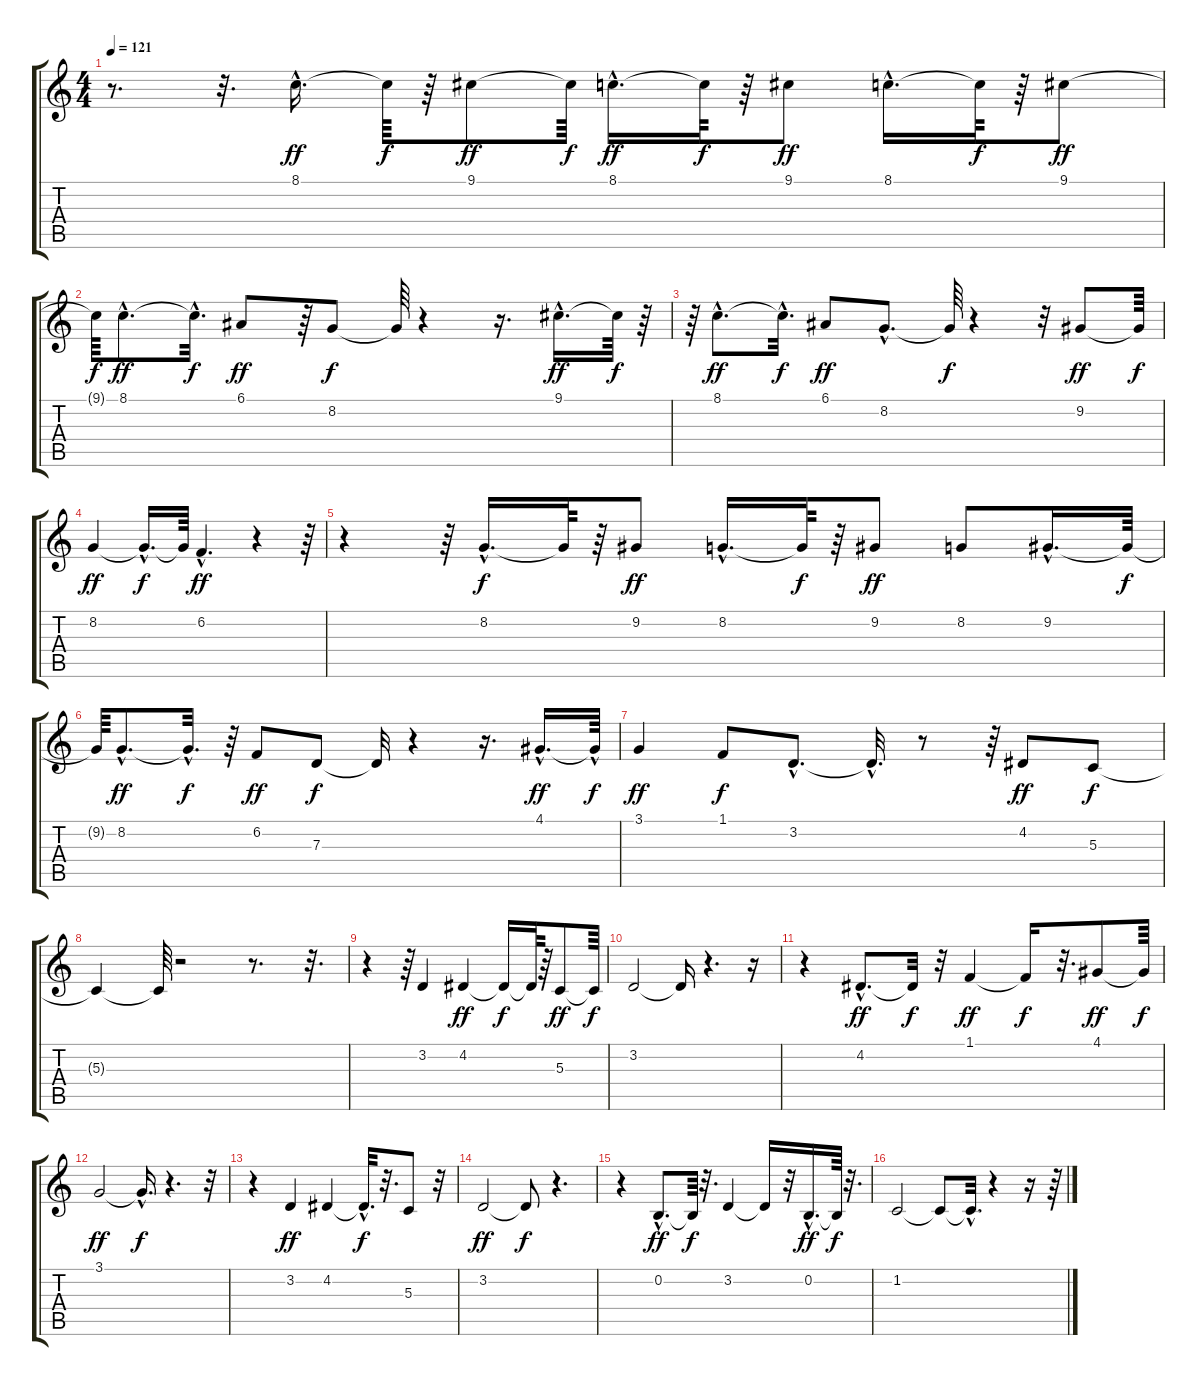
\track "" {instrument panflute}
\staff {score tabs}
\tuning (E4 B3 G3 D3 A2 E2) {hide}
\ts (4 4)
\tempo 121
\clef g2
\ks c
r.8{d dy f} r.32{d} 8.1{hac}.16{d dy ff} 8.1{t}.64{dy f} r.64 9.1.8{dy ff} 9.1{t}.64{dy f} 8.1{hac}.16{d dy ff} 8.1{t}.64{dy f} r.64 9.1.8{dy ff} 8.1{hac}.16{d} 8.1{t}.64{dy f} r.64 9.1.8{dy ff} |
9.1{t}.64{dy f} 8.1{hac}.8{d dy ff} 8.1{hac t}.32{d dy f} 6.1.8{dy ff} r.64 8.2.8{dy f} 8.2{t}.64 r.4 r.16{d} 9.1{hac}.16{d dy ff} 9.1{t}.64{dy f} r.64 |
r.64 8.1{hac}.8{d dy ff} 8.1{hac t}.32{d dy f} 6.1.8{dy ff} 8.2{hac}.8{d} 8.2{t}.64{dy f} r.4 r.32 9.2.8{dy ff} 9.2{t}.64{dy f} |
8.2.4{dy ff} 8.2{hac t}.16{d dy f} 8.2{t}.64 6.2{hac}.4{d dy ff} r.4 r.64 |
r.4 r.64 8.2{hac}.16{d dy f} 8.2{t}.64 r.64 9.2.8{dy ff} 8.2{hac}.16{d} 8.2{t}.64{dy f} r.64 9.2.8{dy ff} 8.2.8 9.2{hac}.16{d} 9.2{t}.64{dy f} |
9.2{t}.64 8.2{hac}.8{d dy ff} 8.2{hac t}.32{d dy f} r.64 6.2.8{dy ff} 7.3.8{dy f} 7.3{t}.32 r.4 r.16{d} 4.1{hac}.16{d dy ff} 4.1{hac t}.64{dy f} |
3.1.4{dy ff} 1.1.8{dy f} 3.2{hac}.8{d} 3.2{hac t}.32{d} r.8 r.64 4.2.8{dy ff} 5.3.8{dy f} |
5.3{t}.4 5.3{t}.64 r.2 r.8{d} r.32{d} |
r.4 r.64 3.2.4 4.2.4{dy ff} 4.2{t}.16{dy f} 4.2{t}.64 r.64 5.3.8{dy ff} 5.3{t}.64{dy f} |
3.2.2 3.2{t}.16 r.4{d} r.16 |
r.4 4.2{hac}.8{d dy ff} 4.2{t}.32{dy f} r.32 1.1.4{dy ff} 1.1{t}.16{dy f} r.32{d} 4.1.8{dy ff} 4.1{t}.64{dy f} |
3.1.2{dy ff} 3.1{hac t}.16{d dy f} r.4{d} r.32 |
r.4 3.2.4{dy ff} 4.2.4 4.2{hac t}.32{d dy f} r.32{d} 5.3.8 r.32 |
3.2.2{dy ff} 3.2{t}.8{dy f} r.4{d} |
r.4 0.2{hac}.8{d dy ff} 0.2{t}.64{dy f} r.32{d} 3.2.4 3.2{t}.16 r.32 0.2{hac}.16{d dy ff} 0.2{t}.64{dy f} r.32{d} |
1.2.2 1.2{t}.8 1.2{hac t}.32{d} r.4 r.16 r.64
